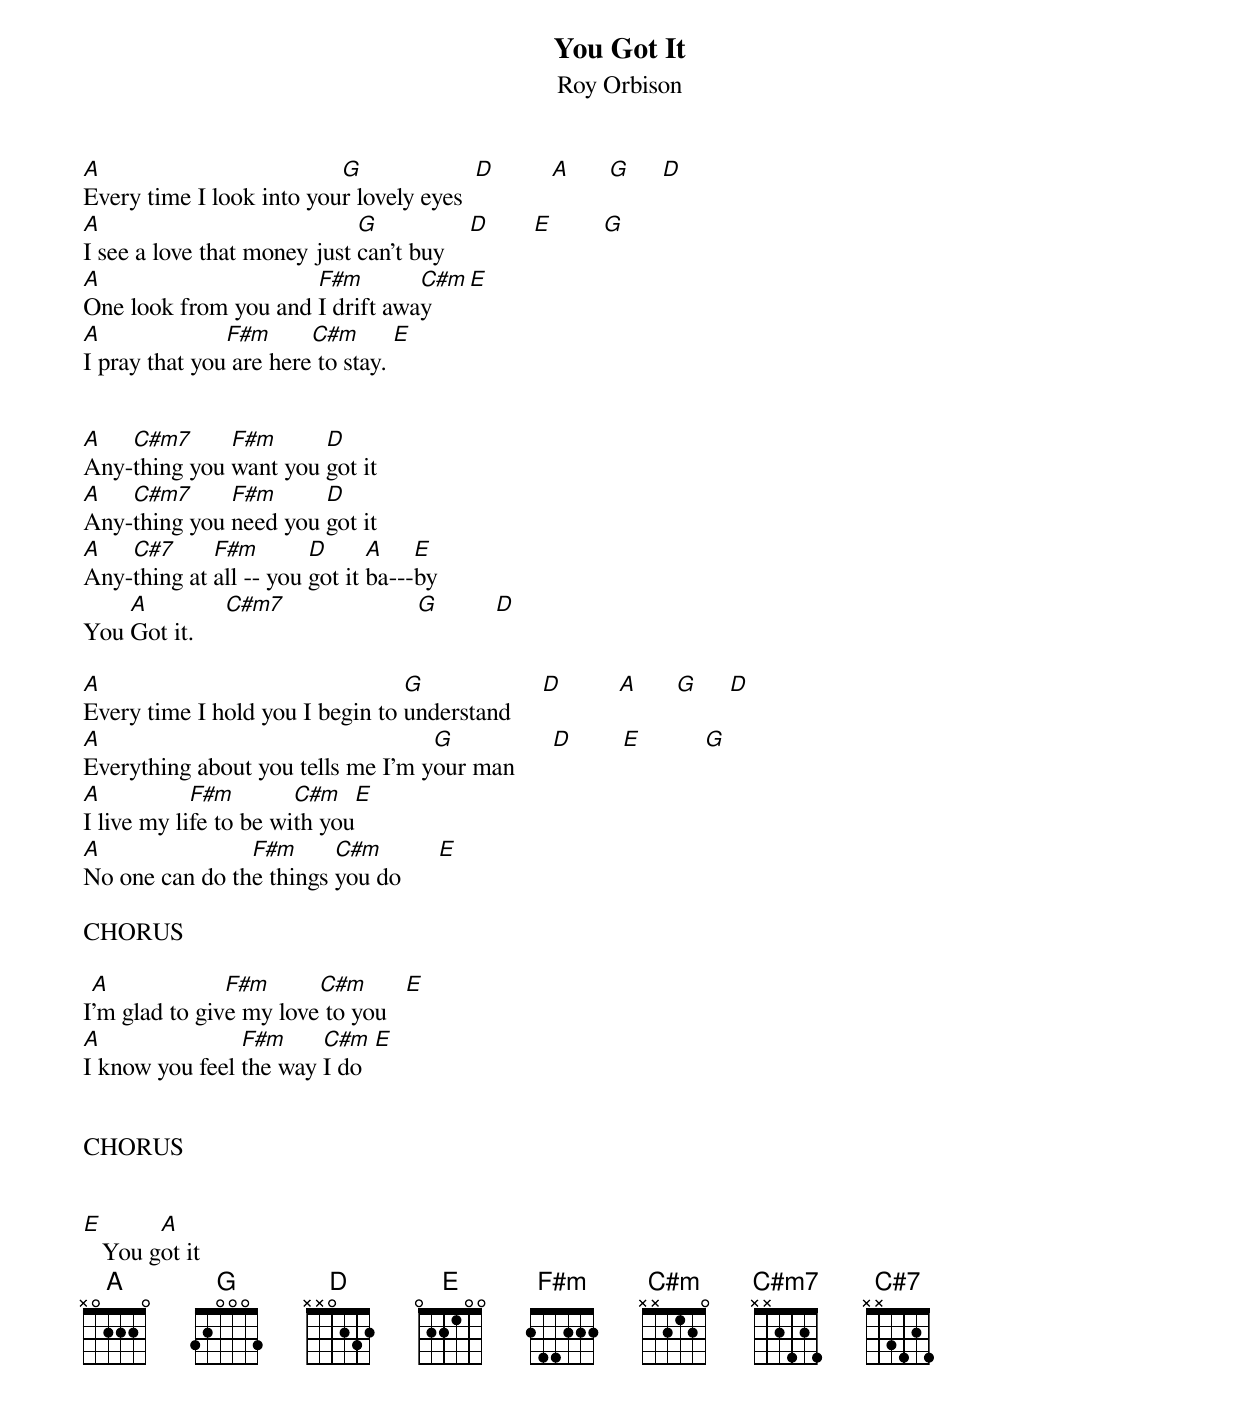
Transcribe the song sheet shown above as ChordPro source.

{t:You Got It}
{st:Roy Orbison}

[A]Every time I look into you[G]r lovely eyes  [D]         [A]      [G]     [D]
[A]I see a love that money just [G]can't buy    [D]       [E]        [G]
[A]One look from you and [F#m]I drift awa[C#m]y     [E]
[A]I pray that you[F#m] are here[C#m] to stay. [E]


[A]Any-[C#m7]thing you [F#m]want you [D]got it
[A]Any-[C#m7]thing you [F#m]need you [D]got it
[A]Any-[C#7]thing at [F#m]all -- you [D]got it [A]ba---[E]by
You [A]Got it.     [C#m7]                     [G]         [D]

[A]Every time I hold you I begin to [G]understand     [D]         [A]      [G]     [D]
[A]Everything about you tells me I'm y[G]our man      [D]        [E]          [G]
[A]I live my li[F#m]fe to be wi[C#m]th you[E]
[A]No one can do th[F#m]e things [C#m]you do      [E]

CHORUS

I[A]'m glad to giv[F#m]e my love[C#m] to you   [E]
[A]I know you feel [F#m]the way [C#m]I do  [E]


CHORUS


[E]   You g[A]ot it
